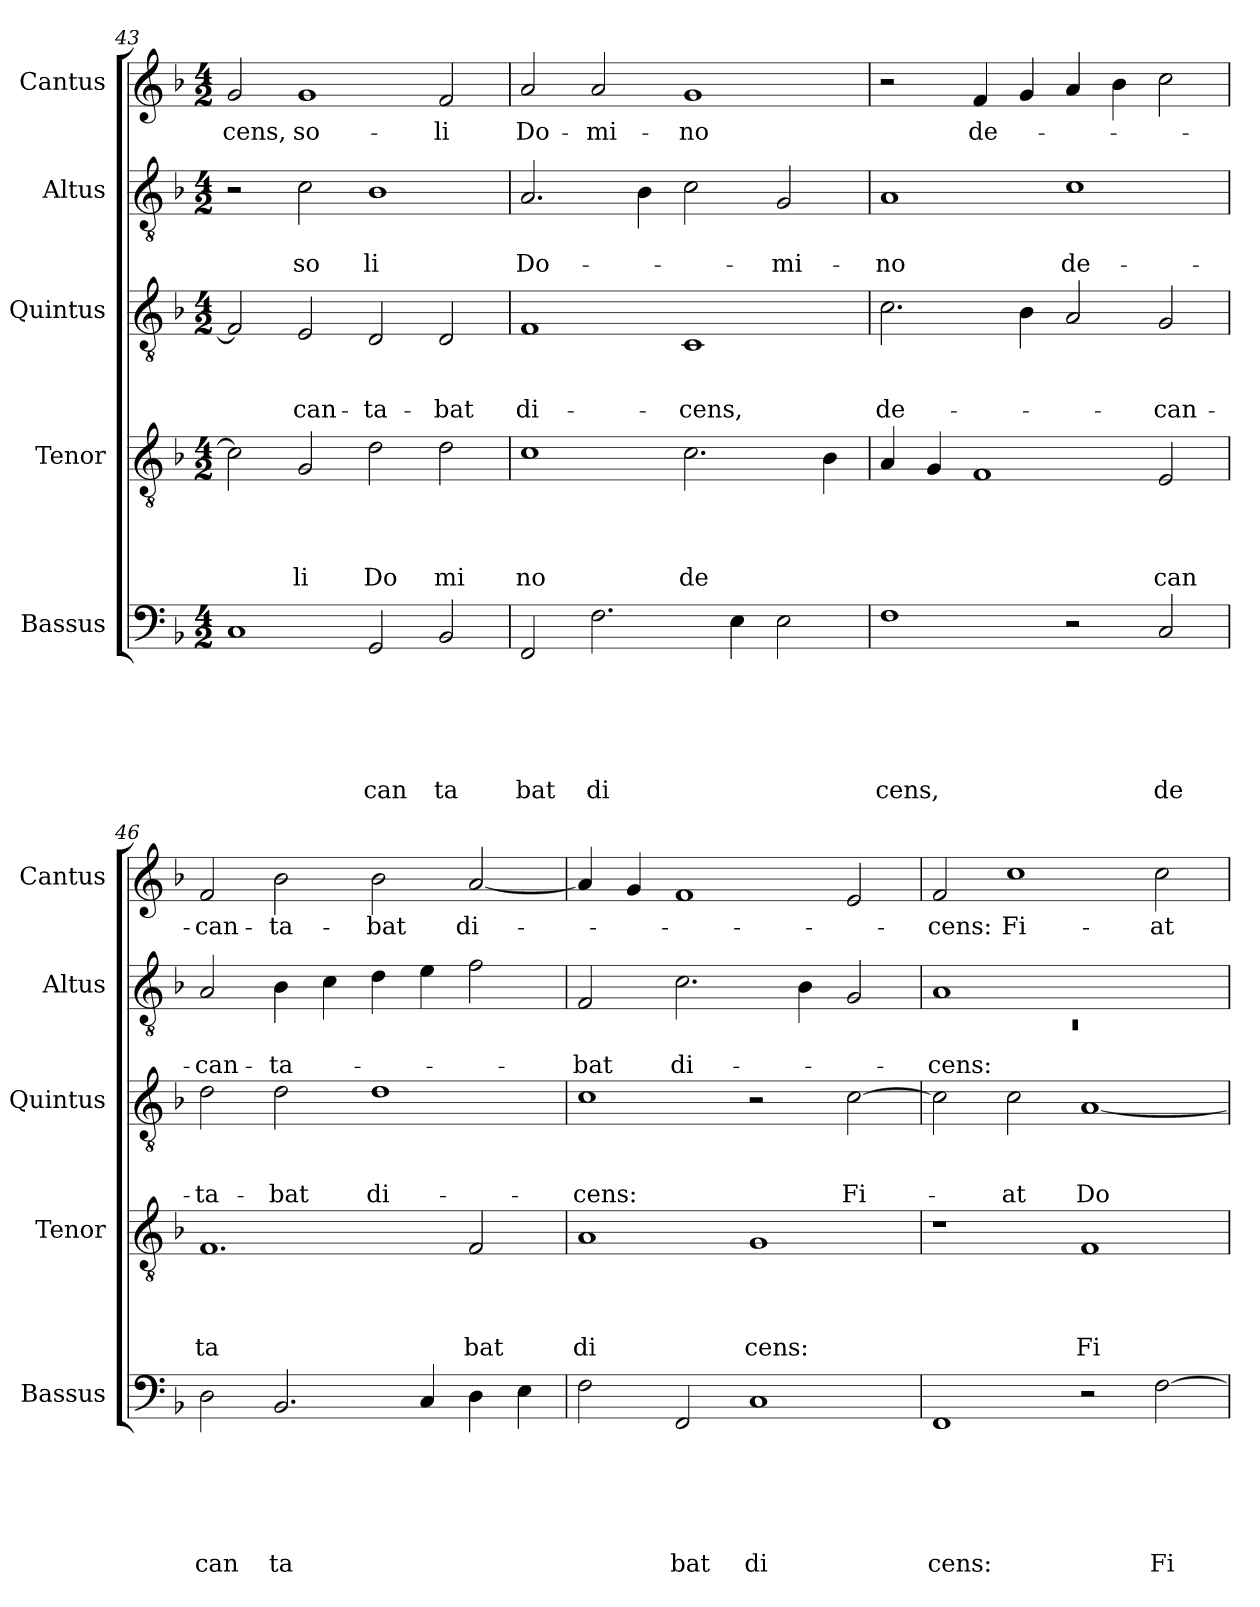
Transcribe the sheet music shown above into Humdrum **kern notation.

**kern	**text	**text	**text	**text	**text	**text	**kern	**text	**text	**text	**text	**kern	**text	**text	**text	**kern	**text	**text	**kern	**text
*part5	*part5	*part5	*part5	*part5	*part5	*part5	*part4	*part4	*part4	*part4	*part4	*part3	*part3	*part3	*part3	*part2	*part2	*part2	*part1	*part1
*staff5	*staff5	*staff5	*staff5	*staff5	*staff5	*staff5	*staff4	*staff4	*staff4	*staff4	*staff4	*staff3	*staff3	*staff3	*staff3	*staff2	*staff2	*staff2	*staff1	*staff1
*I"Bassus	*	*	*	*	*	*	*I"Tenor	*	*	*	*	*I"Quintus	*	*	*	*I"Altus	*	*	*I"Cantus	*
*I'Bassus	*	*	*	*	*	*	*I'Tenor	*	*	*	*	*I'Quintus	*	*	*	*I'Altus	*	*	*I'Cantus	*
*clefF4	*	*	*	*	*	*	*clefGv2	*	*	*	*	*clefGv2	*	*	*	*clefGv2	*	*	*clefG2	*
*k[b-]	*	*	*	*	*	*	*k[b-]	*	*	*	*	*k[b-]	*	*	*	*k[b-]	*	*	*k[b-]	*
*F:	*	*	*	*	*	*	*F:	*	*	*	*	*F:	*	*	*	*F:	*	*	*F:	*
*M4/2	*	*	*	*	*	*	*M4/2	*	*	*	*	*M4/2	*	*	*	*M4/2	*	*	*M4/2	*
=43	=43	=43	=43	=43	=43	=43	=43	=43	=43	=43	=43	=43	=43	=43	=43	=43	=43	=43	=43	=43
!	!	!	!	!	!	!	!	!	!	!	!	!	!	!	!	!	!	!	!	!LO:LY:b
1C	.	.	.	.	.	.	2c\]	.	.	.	.	2F/]	.	.	.	2r	.	.	2g/	-cens,
!	!	!	!	!	!	!	!	!	!	!	!LO:LY:b	!	!	!	!LO:LY:b	!	!	!LO:LY:b	!	!LO:LY:b
.	.	.	.	.	.	.	2G/	.	.	.	li	2E/	.	.	-can-	2c\	.	so	1g	so-
!	!	!	!	!	!	!LO:LY:b	!	!	!	!	!LO:LY:b	!	!	!	!LO:LY:b	!	!	!LO:LY:b	!	!
2GG/	.	.	.	.	.	can	2d\	.	.	.	Do	2D/	.	.	-ta-	1B-	.	li	.	.
!	!	!	!	!	!	!LO:LY:b	!	!	!	!	!LO:LY:b	!	!	!	!LO:LY:b	!	!	!	!	!LO:LY:b
2BB-/	.	.	.	.	.	ta	2d\	.	.	.	mi	2D/	.	.	-bat	.	.	.	2f/	-li
!!LO:PB:g=z
=44	=44	=44	=44	=44	=44	=44	=44	=44	=44	=44	=44	=44	=44	=44	=44	=44	=44	=44	=44	=44
!	!	!	!	!	!	!LO:LY:b	!	!	!	!	!LO:LY:b	!	!	!	!LO:LY:b	!	!	!LO:LY:b	!	!LO:LY:b
2FF/	.	.	.	.	.	bat	1c	.	.	.	no	1F	.	.	di-	2.A/	.	Do-	2a/	Do-
!	!	!	!	!	!	!LO:LY:b	!	!	!	!	!	!	!	!	!	!	!	!	!	!LO:LY:b
2.F\	.	.	.	.	.	di	.	.	.	.	.	.	.	.	.	.	.	.	2a/	-mi-
.	.	.	.	.	.	.	.	.	.	.	.	.	.	.	.	4B-\	.	.	.	.
!	!	!	!	!	!	!	!	!	!	!	!LO:LY:b	!	!	!	!LO:LY:b	!	!	!	!	!LO:LY:b
.	.	.	.	.	.	.	2.c\	.	.	.	de	1C	.	.	-cens,	2c\	.	.	1g	-no
4E\	.	.	.	.	.	.	.	.	.	.	.	.	.	.	.	.	.	.	.	.
!	!	!	!	!	!	!	!	!	!	!	!	!	!	!	!	!	!	!LO:LY:b	!	!
2E\	.	.	.	.	.	.	.	.	.	.	.	.	.	.	.	2G/	.	-mi-	.	.
.	.	.	.	.	.	.	4B-\	.	.	.	.	.	.	.	.	.	.	.	.	.
=45	=45	=45	=45	=45	=45	=45	=45	=45	=45	=45	=45	=45	=45	=45	=45	=45	=45	=45	=45	=45
!	!	!	!	!	!	!LO:LY:b	!	!	!	!	!	!	!	!	!LO:LY:b	!	!	!LO:LY:b	!	!
1F	.	.	.	.	.	cens,	4A/	.	.	.	.	2.c\	.	.	de-	1A	.	-no	2r	.
.	.	.	.	.	.	.	4G/	.	.	.	.	.	.	.	.	.	.	.	.	.
!	!	!	!	!	!	!	!	!	!	!	!	!	!	!	!	!	!	!	!	!LO:LY:b
.	.	.	.	.	.	.	1F	.	.	.	.	.	.	.	.	.	.	.	4f/	de-
.	.	.	.	.	.	.	.	.	.	.	.	4B-\	.	.	.	.	.	.	4g/	.
!	!	!	!	!	!	!	!	!	!	!	!	!	!	!	!	!	!	!LO:LY:b	!	!
2r	.	.	.	.	.	.	.	.	.	.	.	2A/	.	.	.	1c	.	de-	4a/	.
.	.	.	.	.	.	.	.	.	.	.	.	.	.	.	.	.	.	.	4b-\	.
!	!	!	!	!	!	!LO:LY:b	!	!	!	!	!LO:LY:b	!	!	!	!LO:LY:b	!	!	!	!	!
2C/	.	.	.	.	.	de	2E/	.	.	.	can	2G/	.	.	-can-	.	.	.	2cc\	.
=46	=46	=46	=46	=46	=46	=46	=46	=46	=46	=46	=46	=46	=46	=46	=46	=46	=46	=46	=46	=46
!	!	!	!	!	!	!LO:LY:b	!	!	!	!	!LO:LY:b	!	!	!	!LO:LY:b	!	!	!LO:LY:b	!	!LO:LY:b
2D\	.	.	.	.	.	can	1.F	.	.	.	ta	2d\	.	.	-ta-	2A/	.	-can-	2f/	-can-
!	!	!	!	!	!	!LO:LY:b	!	!	!	!	!	!	!	!	!LO:LY:b	!	!	!LO:LY:b	!	!LO:LY:b
2.BB-/	.	.	.	.	.	ta	.	.	.	.	.	2d\	.	.	-bat	4B-\	.	-ta-	2b-\	-ta-
.	.	.	.	.	.	.	.	.	.	.	.	.	.	.	.	4c\	.	.	.	.
!	!	!	!	!	!	!	!	!	!	!	!	!	!	!	!LO:LY:b	!	!	!	!	!LO:LY:b
.	.	.	.	.	.	.	.	.	.	.	.	1d	.	.	di-	4d\	.	.	2b-\	-bat
4C/	.	.	.	.	.	.	.	.	.	.	.	.	.	.	.	4e\	.	.	.	.
!	!	!	!	!	!	!	!	!	!	!	!LO:LY:b	!	!	!	!	!	!	!	!	!LO:LY:b
4D\	.	.	.	.	.	.	2F/	.	.	.	bat	.	.	.	.	2f\	.	.	[<2a/	di-
4E\	.	.	.	.	.	.	.	.	.	.	.	.	.	.	.	.	.	.	.	.
=47	=47	=47	=47	=47	=47	=47	=47	=47	=47	=47	=47	=47	=47	=47	=47	=47	=47	=47	=47	=47
!	!	!	!	!	!	!	!	!	!	!	!LO:LY:b	!	!	!	!LO:LY:b	!	!	!LO:LY:b	!	!
2F\	.	.	.	.	.	.	1A	.	.	.	di	1c	.	.	-cens:	2F/	.	-bat	4a/]	.
.	.	.	.	.	.	.	.	.	.	.	.	.	.	.	.	.	.	.	4g/	.
!	!	!	!	!	!	!LO:LY:b	!	!	!	!	!	!	!	!	!	!	!	!LO:LY:b	!	!
2FF/	.	.	.	.	.	bat	.	.	.	.	.	.	.	.	.	2.c\	.	di-	1f	.
!	!	!	!	!	!	!LO:LY:b	!	!	!	!	!LO:LY:b	!	!	!	!	!	!	!	!	!
1C	.	.	.	.	.	di	1G	.	.	.	cens:	2r	.	.	.	.	.	.	.	.
.	.	.	.	.	.	.	.	.	.	.	.	.	.	.	.	4B-\	.	.	.	.
!	!	!	!	!	!	!	!	!	!	!	!	!	!	!	!LO:LY:b	!	!	!	!	!
.	.	.	.	.	.	.	.	.	.	.	.	[>2c\	.	.	Fi-	2G/	.	.	2e/	.
=48	=48	=48	=48	=48	=48	=48	=48	=48	=48	=48	=48	=48	=48	=48	=48	=48	=48	=48	=48	=48
*	*	*	*	*	*	*	*	*	*	*	*	*	*	*	*	*^	*	*	*	*
!	!	!	!	!	!	!LO:LY:b	!	!	!	!	!	!	!	!	!	!	!LO:N:vis=1	!	!LO:LY:b	!	!LO:LY:b
1FF	.	.	.	.	.	cens:	1r	.	.	.	.	2c\]	.	.	.	1A	0rC	.	-cens:	2f/	-cens:
!	!	!	!	!	!	!	!	!	!	!	!	!	!	!	!LO:LY:b	!	!	!	!	!	!LO:LY:b
.	.	.	.	.	.	.	.	.	.	.	.	2c\	.	.	-at	.	.	.	.	1cc	Fi-
!	!	!	!	!	!	!	!	!	!	!	!LO:LY:b	!	!	!	!LO:LY:b	!	!	!	!	!	!
2r	.	.	.	.	.	.	1F	.	.	.	Fi	[<1A	.	.	Do-	1ryy	.	.	.	.	.
!	!	!	!	!	!	!LO:LY:b	!	!	!	!	!	!	!	!	!	!	!	!	!	!	!LO:LY:b
[>2F\	.	.	.	.	.	Fi	.	.	.	.	.	.	.	.	.	.	.	.	.	2cc\	-at
*	*	*	*	*	*	*	*	*	*	*	*	*	*	*	*	*v	*v	*	*	*	*
=	=	=	=	=	=	=	=	=	=	=	=	=	=	=	=	=	=	=	=	=
*-	*-	*-	*-	*-	*-	*-	*-	*-	*-	*-	*-	*-	*-	*-	*-	*-	*-	*-	*-	*-
